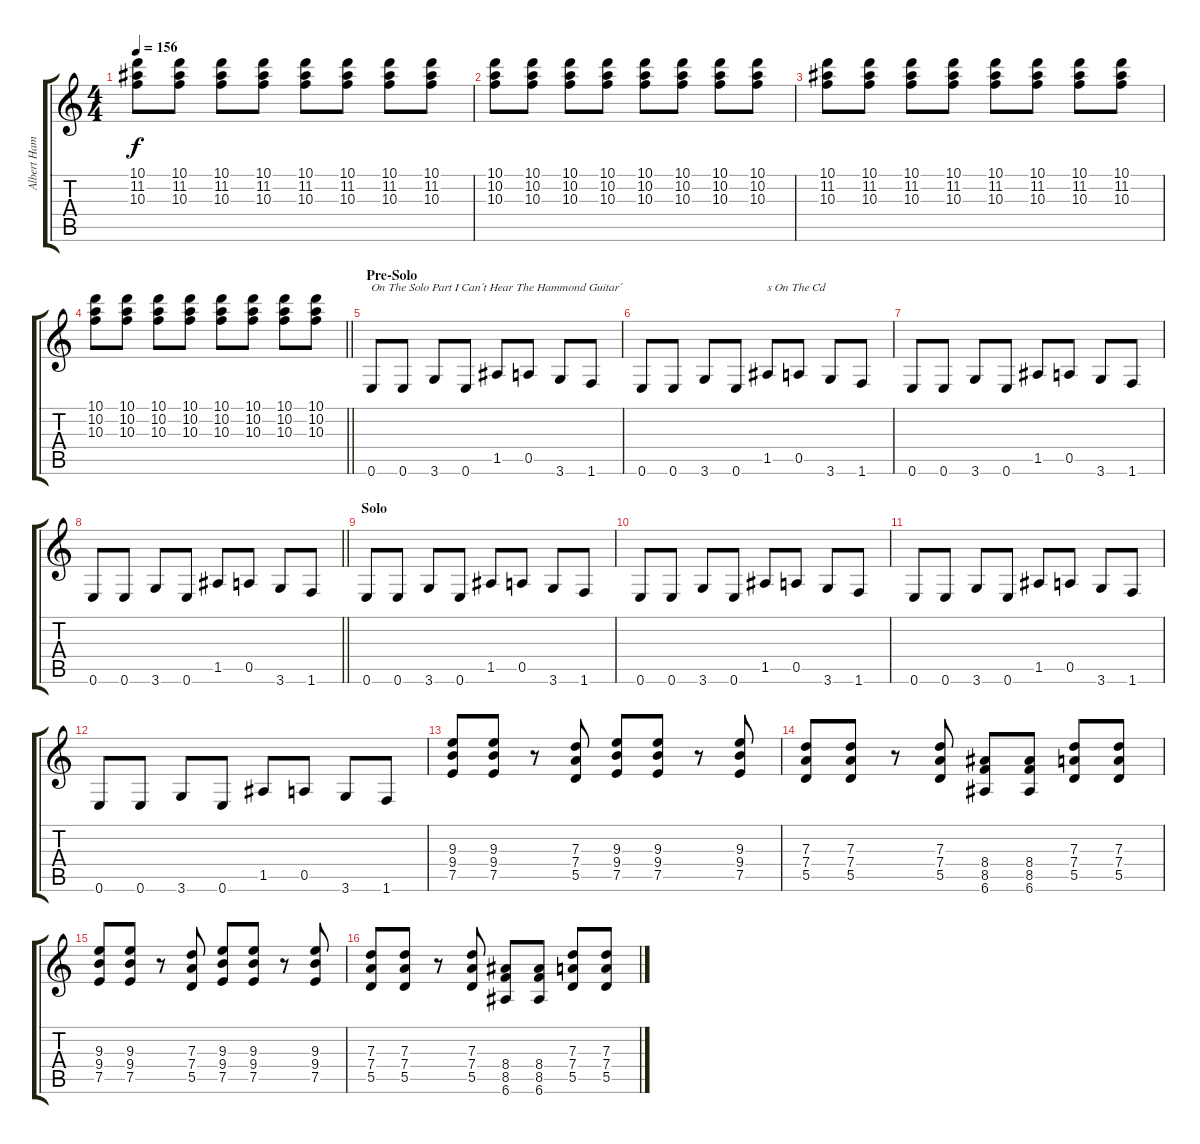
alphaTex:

\track ("Albert Hammond Jr" "Albert Ham") {instrument overdrivenguitar}
\staff {score tabs}
\tuning (E4 B3 G3 D3 A2 E2) {hide}
\ts (4 4)
\tempo 156
\clef g2
\ks c
(10.1 11.2 10.3).8{dy f volume 10} (10.1 11.2 10.3).8 (10.1 11.2 10.3).8 (10.1 11.2 10.3).8 (10.1 11.2 10.3).8 (10.1 11.2 10.3).8 (10.1 11.2 10.3).8 (10.1 11.2 10.3).8 |
(10.1 10.2 10.3).8 (10.1 10.2 10.3).8 (10.1 10.2 10.3).8 (10.1 10.2 10.3).8 (10.1 10.2 10.3).8 (10.1 10.2 10.3).8 (10.1 10.2 10.3).8 (10.1 10.2 10.3).8 |
(10.1 11.2 10.3).8{volume 10} (10.1 11.2 10.3).8 (10.1 11.2 10.3).8 (10.1 11.2 10.3).8 (10.1 11.2 10.3).8 (10.1 11.2 10.3).8 (10.1 11.2 10.3).8 (10.1 11.2 10.3).8 |
\barLineRight lightlight
(10.1 10.2 10.3).8 (10.1 10.2 10.3).8 (10.1 10.2 10.3).8 (10.1 10.2 10.3).8 (10.1 10.2 10.3).8 (10.1 10.2 10.3).8 (10.1 10.2 10.3).8 (10.1 10.2 10.3).8 |
\section ("" "Pre-Solo")
0.6.8{txt "On The Solo Part I Can´t Hear The Hammond Guitar´" volume 8} 0.6.8 3.6.8 0.6.8 1.5.8 0.5.8 3.6.8 1.6.8 |
0.6.8 0.6.8 3.6.8 0.6.8 1.5.8{txt "s On The Cd"} 0.5.8 3.6.8 1.6.8 |
0.6.8 0.6.8 3.6.8 0.6.8 1.5.8 0.5.8 3.6.8 1.6.8 |
\barLineRight lightlight
0.6.8 0.6.8 3.6.8 0.6.8 1.5.8 0.5.8 3.6.8 1.6.8 |
\section ("" "Solo")
0.6.8{volume 8} 0.6.8 3.6.8 0.6.8 1.5.8 0.5.8 3.6.8 1.6.8 |
0.6.8 0.6.8 3.6.8 0.6.8 1.5.8 0.5.8 3.6.8 1.6.8 |
0.6.8 0.6.8 3.6.8 0.6.8 1.5.8 0.5.8 3.6.8 1.6.8 |
0.6.8 0.6.8 3.6.8 0.6.8 1.5.8 0.5.8 3.6.8 1.6.8 |
(9.3 9.4 7.5).8{volume 7} (9.3 9.4 7.5).8 r.8 (7.3 7.4 5.5).8 (9.3 9.4 7.5).8 (9.3 9.4 7.5).8 r.8 (9.3 9.4 7.5).8 |
(7.3 7.4 5.5).8 (7.3 7.4 5.5).8 r.8 (7.3 7.4 5.5).8 (8.4 8.5 6.6).8 (8.4 8.5 6.6).8 (7.3 7.4 5.5).8 (7.3 7.4 5.5).8 |
(9.3 9.4 7.5).8{volume 7} (9.3 9.4 7.5).8 r.8 (7.3 7.4 5.5).8 (9.3 9.4 7.5).8 (9.3 9.4 7.5).8 r.8 (9.3 9.4 7.5).8 |
(7.3 7.4 5.5).8 (7.3 7.4 5.5).8 r.8 (7.3 7.4 5.5).8 (8.4 8.5 6.6).8 (8.4 8.5 6.6).8 (7.3 7.4 5.5).8 (7.3 7.4 5.5).8
